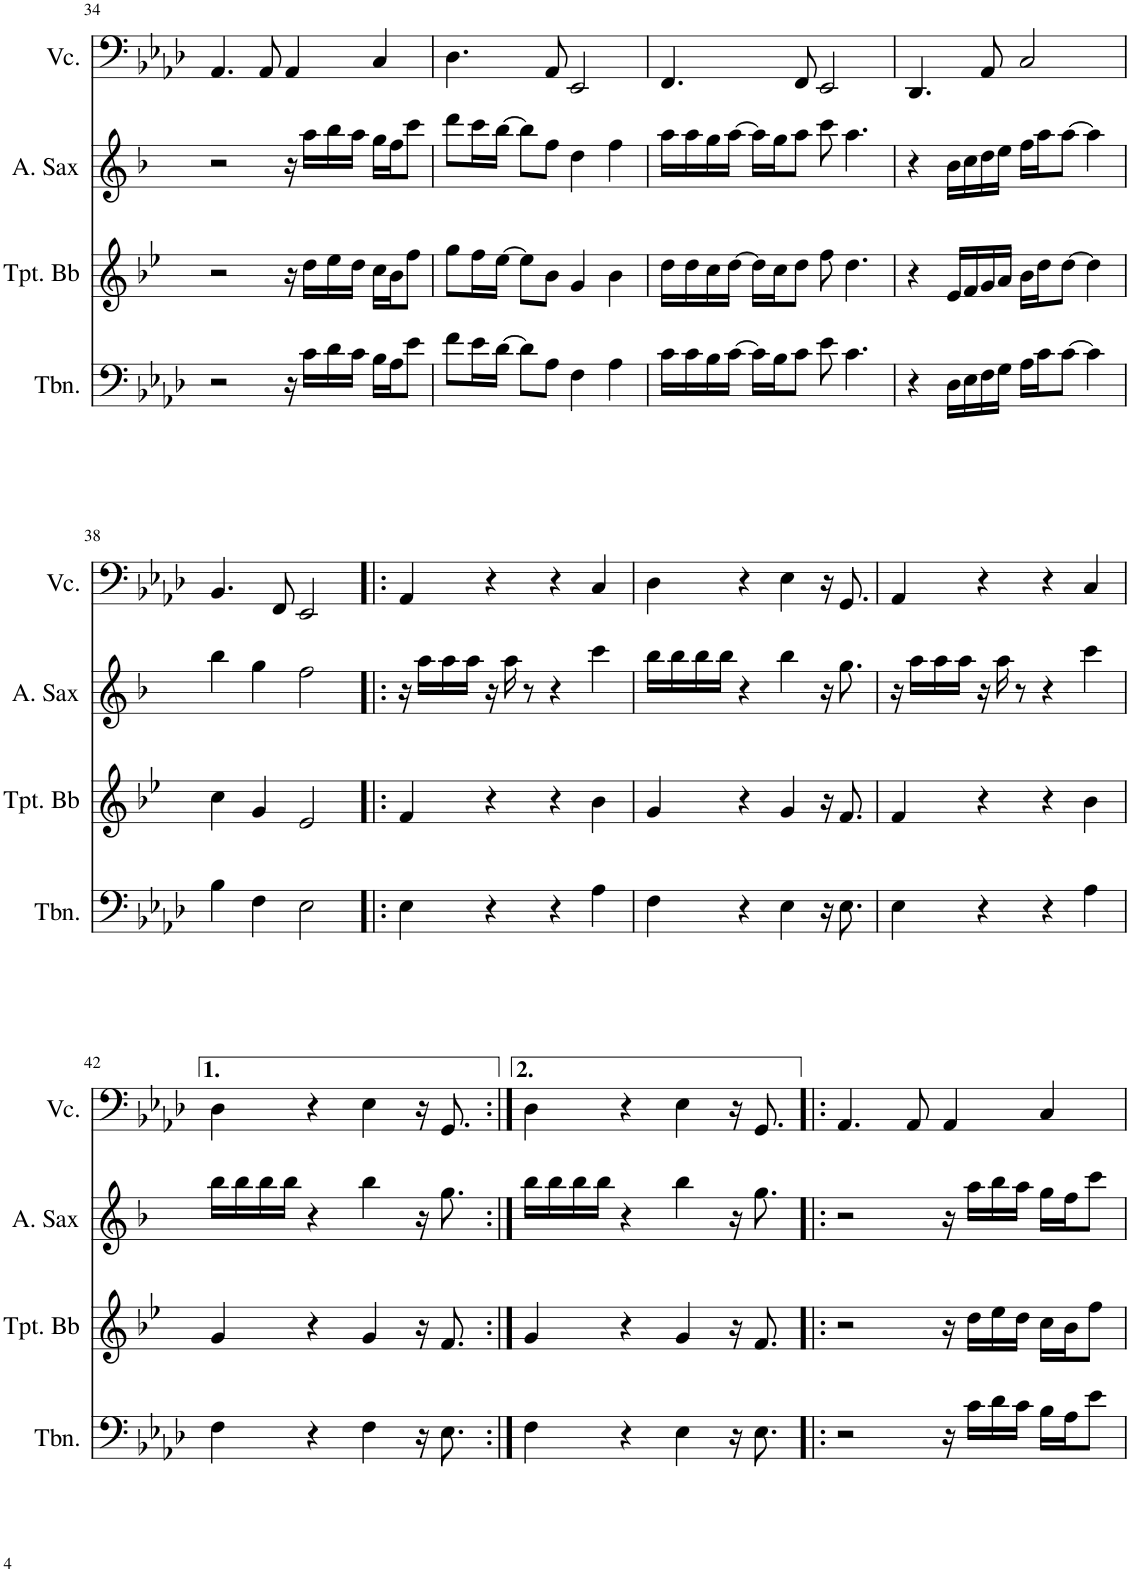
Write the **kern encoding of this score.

**kern	**kern	**kern	**kern
*part4	*part3	*part2	*part1
*staff4	*staff3	*staff2	*staff1
*I"Trombone	*I"Trompete Bb	*I"Saxofone Alto	*I"Violoncelo
*I'Tbn.	*I'Tpt. Bb	*	*I'Vc.
!!LO:PB:g=z
*clefF4	*clefG2	*clefG2	*clefF4
*	*Trd1c2	*Trd5c9	*
*k[b-e-a-d-]	*k[b-e-]	*k[b-]	*k[b-e-a-d-]
*M4/4	*M4/4	*M4/4	*M4/4
=34	=34	=34	=34
2r	2r	2r	4.AA-/
.	.	.	8AA-/
16r	16r	16r	4AA-/
16c\LL	16dd\LL	16aa\LL	.
16d-\	16ee-\	16bb-\	.
16c\JJ	16dd\JJ	16aa\JJ	.
16B-\LL	16cc\LL	16gg\LL	4C/
16A-\J	16b-\J	16ff\J	.
8e-\J	8ff\J	8ccc\J	.
=35	=35	=35	=35
8f\L	8gg\L	8ddd\L	4.D-\
16e-\L	16ff\L	16ccc\L	.
[16d-\JJ	[16ee-\JJ	[16bb-\JJ	.
8d-\L]	8ee-\L]	8bb-\L]	.
8A-\J	8b-\J	8ff\J	8AA-/
4F\	4g/	4dd\	2EE-/
4A-\	4b-\	4ff\	.
=36	=36	=36	=36
16c\LL	16dd\LL	16aa\LL	4.FF/
16c\	16dd\	16aa\	.
16B-\	16cc\	16gg\	.
[16c\JJ	[16dd\JJ	[16aa\JJ	.
16c\LL]	16dd\LL]	16aa\LL]	.
16B-\J	16cc\J	16gg\J	.
8c\J	8dd\J	8aa\J	8FF/
8e-\	8ff\	8ccc\	2EE-/
4.c\	4.dd\	4.aa\	.
=37	=37	=37	=37
4r	4r	4r	4.DD-/
16D-\LL	16e-/LL	16b-\LL	.
16E-\	16f/	16cc\	.
16F\	16g/	16dd\	8AA-/
16G\JJ	16a/JJ	16ee\JJ	.
16A-\LL	16b-\LL	16ff\LL	2C/
16c\J	16dd\J	16aa\J	.
[8c\J	[8dd\J	[8aa\J	.
4c\]	4dd\]	4aa\]	.
!!LO:LB:g=z
=38	=38	=38	=38
4B-\	4cc\	4bb-\	4.BB-/
4F\	4g/	4gg\	.
.	.	.	8FF/
2E-\	2e-/	2ff\	2EE-/
=39!|:	=39!|:	=39!|:	=39!|:
4E-\	4f/	16r	4AA-/
.	.	16aa\LL	.
.	.	16aa\	.
.	.	16aa\JJ	.
4r	4r	16r	4r
.	.	16aa\	.
.	.	8r	.
4r	4r	4r	4r
4A-\	4b-\	4ccc\	4C/
=40	=40	=40	=40
4F\	4g/	16bb-\LL	4D-\
.	.	16bb-\	.
.	.	16bb-\	.
.	.	16bb-\JJ	.
4r	4r	4r	4r
4E-\	4g/	4bb-\	4E-\
16r	16r	16r	16r
8.E-\	8.f/	8.gg\	8.GG/
=41	=41	=41	=41
4E-\	4f/	16r	4AA-/
.	.	16aa\LL	.
.	.	16aa\	.
.	.	16aa\JJ	.
4r	4r	16r	4r
.	.	16aa\	.
.	.	8r	.
4r	4r	4r	4r
4A-\	4b-\	4ccc\	4C/
!!LO:LB:g=z
=42	=42	=42	=42
4F\	4g/	16bb-\LL	4D-\
.	.	16bb-\	.
.	.	16bb-\	.
.	.	16bb-\JJ	.
4r	4r	4r	4r
4F\	4g/	4bb-\	4E-\
16r	16r	16r	16r
8.E-\	8.f/	8.gg\	8.GG/
=43:|!	=43:|!	=43:|!	=43:|!
4F\	4g/	16bb-\LL	4D-\
.	.	16bb-\	.
.	.	16bb-\	.
.	.	16bb-\JJ	.
4r	4r	4r	4r
4E-\	4g/	4bb-\	4E-\
16r	16r	16r	16r
8.E-\	8.f/	8.gg\	8.GG/
=44!|:	=44!|:	=44!|:	=44!|:
2r	2r	2r	4.AA-/
.	.	.	8AA-/
16r	16r	16r	4AA-/
16c\LL	16dd\LL	16aa\LL	.
16d-\	16ee-\	16bb-\	.
16c\JJ	16dd\JJ	16aa\JJ	.
16B-\LL	16cc\LL	16gg\LL	4C/
16A-\J	16b-\J	16ff\J	.
8e-\J	8ff\J	8ccc\J	.
=	=	=	=
*-	*-	*-	*-
